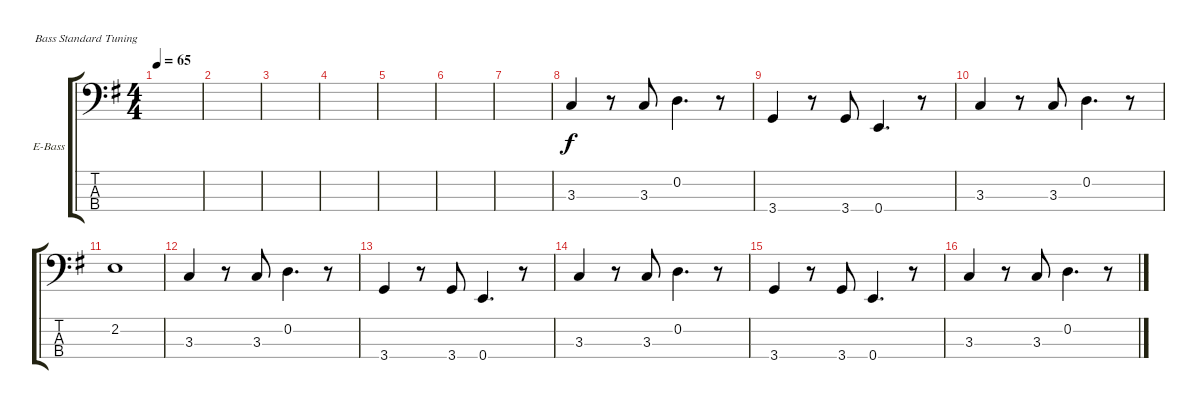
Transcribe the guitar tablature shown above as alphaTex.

\defaultSystemsLayout 4
\bracketExtendMode groupsimilarinstruments
\firstSystemTrackNameOrientation horizontal
\otherSystemsTrackNameOrientation horizontal
\track ("Electric Bass" "E-Bass") {instrument electricbassfinger}
\staff {score tabs}
\tuning (G2 D2 A1 E1)
\ts (4 4)
\tempo 65
\clef f4
\scale
0.333333
\ks g
|
\scale
0.333333 |
\scale
0.333333 |
\scale
0.333333 |
\scale
0.333333 |
\scale
0.333333 |
\scale
0.333333 |
\scale
0.333333 3.3.4 r.8 3.3.8 0.2.4{d} r.8 |
\scale
0.333333 3.4.4 r.8 3.4.8 0.4.4{d} r.8 |
\scale
0.333333 3.3.4 r.8 3.3.8 0.2.4{d} r.8 |
\scale
0.333333 2.2.1 |
3.3.4 r.8 3.3.8 0.2.4{d} r.8 |
3.4.4 r.8 3.4.8 0.4.4{d} r.8 |
3.3.4 r.8 3.3.8 0.2.4{d} r.8 |
3.4.4 r.8 3.4.8 0.4.4{d} r.8 |
3.3.4 r.8 3.3.8 0.2.4{d} r.8
